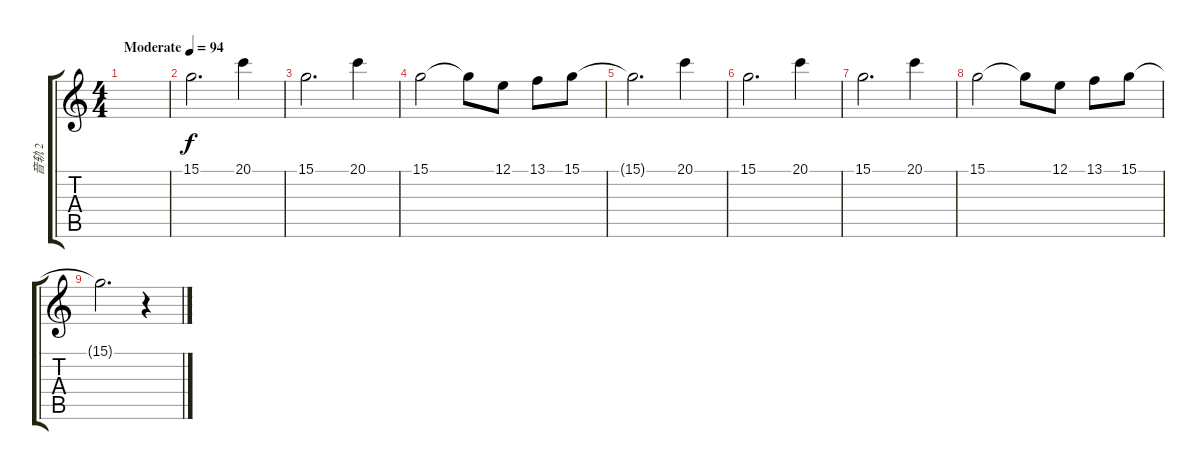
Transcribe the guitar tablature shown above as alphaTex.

\track ("音轨 2" "音轨 2") {instrument electricpiano1}
\staff {score tabs}
\tuning (E4 B3 G3 D3 A2 E2) {hide}
\ts (4 4)
\tempo (94 "Moderate")
\clef g2
\ks c
|
15.1.2{d} 20.1.4 |
15.1.2{d} 20.1.4 |
15.1.2 15.1{t}.8 12.1.8 13.1.8 15.1.8 |
15.1{t}.2{d} 20.1.4 |
15.1.2{d} 20.1.4 |
15.1.2{d} 20.1.4 |
15.1.2 15.1{t}.8 12.1.8 13.1.8 15.1.8 |
15.1{t}.2{d} r.4
